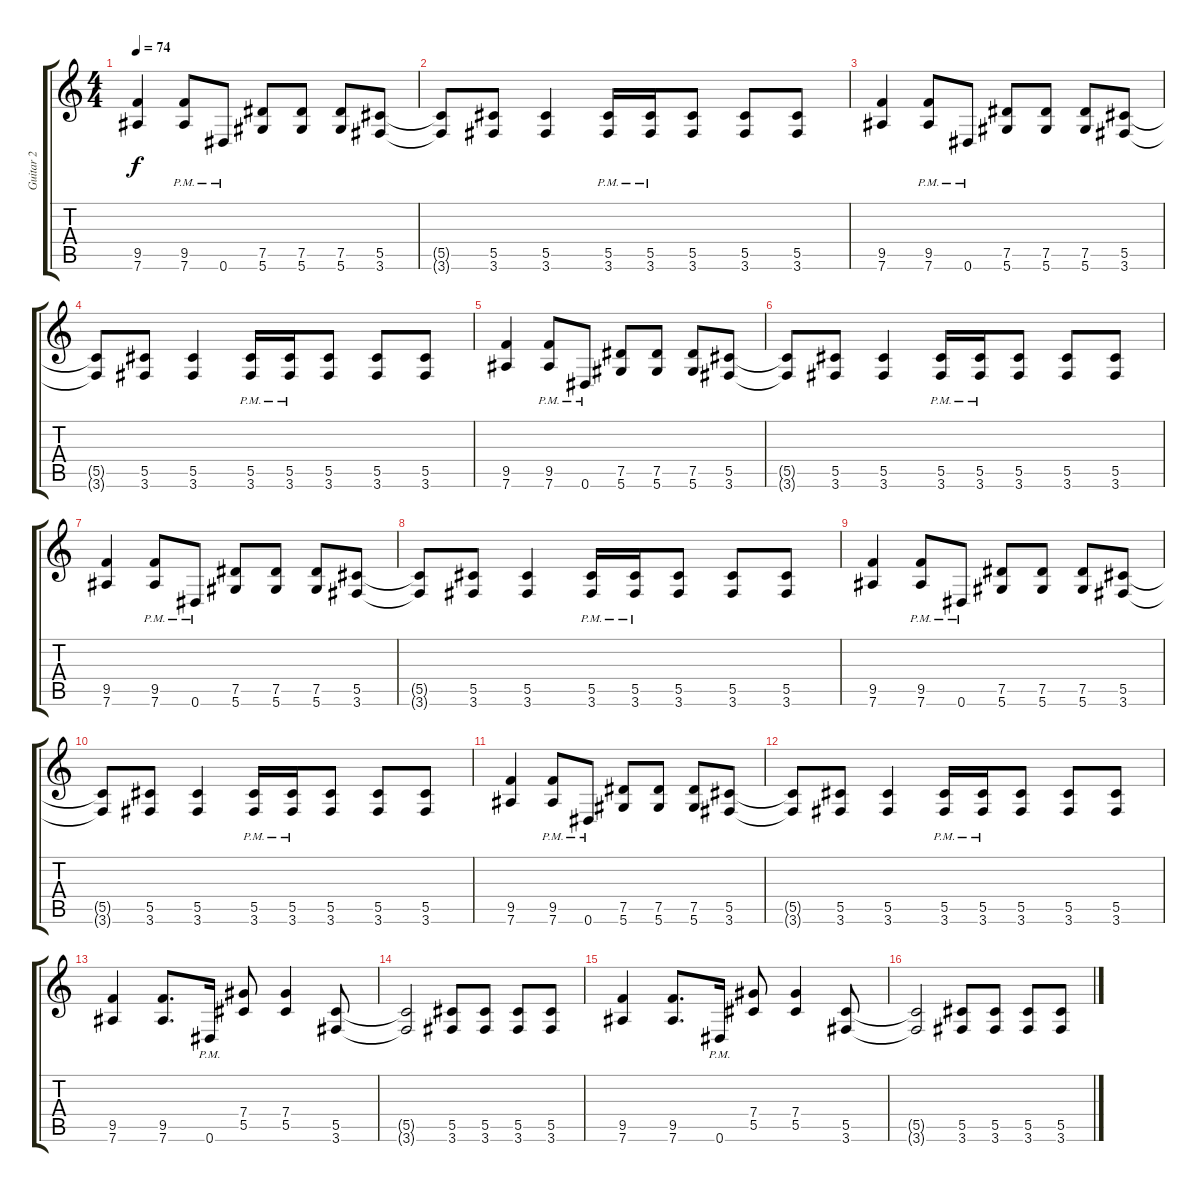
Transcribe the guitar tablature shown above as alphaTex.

\track ("Guitar 2" "Guitar 2") {instrument distortionguitar}
\staff {score tabs}
\tuning (Eb4 Bb3 Gb3 Db3 Ab2 Eb2) {hide}
\ts (4 4)
\tempo 74
\clef g2
\ks c
(9.5 7.6).4{dy f} (9.5 7.6{pm}).8 0.6{pm}.8 (7.5 5.6).8 (7.5 5.6).8 (7.5 5.6).8 (5.5 3.6).8 |
(5.5{t} 3.6{t}).8 (5.5 3.6).8 (5.5 3.6).4 (5.5{pm} 3.6).16 (5.5 3.6{pm}).16 (5.5 3.6).8 (5.5 3.6).8 (5.5 3.6).8 |
(9.5 7.6).4 (9.5 7.6{pm}).8 0.6{pm}.8 (7.5 5.6).8 (7.5 5.6).8 (7.5 5.6).8 (5.5 3.6).8 |
(5.5{t} 3.6{t}).8 (5.5 3.6).8 (5.5 3.6).4 (5.5{pm} 3.6).16 (5.5 3.6{pm}).16 (5.5 3.6).8 (5.5 3.6).8 (5.5 3.6).8 |
(9.5 7.6).4 (9.5 7.6{pm}).8 0.6{pm}.8 (7.5 5.6).8 (7.5 5.6).8 (7.5 5.6).8 (5.5 3.6).8 |
(5.5{t} 3.6{t}).8 (5.5 3.6).8 (5.5 3.6).4 (5.5{pm} 3.6).16 (5.5 3.6{pm}).16 (5.5 3.6).8 (5.5 3.6).8 (5.5 3.6).8 |
(9.5 7.6).4 (9.5 7.6{pm}).8 0.6{pm}.8 (7.5 5.6).8 (7.5 5.6).8 (7.5 5.6).8 (5.5 3.6).8 |
(5.5{t} 3.6{t}).8 (5.5 3.6).8 (5.5 3.6).4 (5.5{pm} 3.6).16 (5.5 3.6{pm}).16 (5.5 3.6).8 (5.5 3.6).8 (5.5 3.6).8 |
(9.5 7.6).4 (9.5 7.6{pm}).8 0.6{pm}.8 (7.5 5.6).8 (7.5 5.6).8 (7.5 5.6).8 (5.5 3.6).8 |
(5.5{t} 3.6{t}).8 (5.5 3.6).8 (5.5 3.6).4 (5.5{pm} 3.6).16 (5.5 3.6{pm}).16 (5.5 3.6).8 (5.5 3.6).8 (5.5 3.6).8 |
(9.5 7.6).4 (9.5 7.6{pm}).8 0.6{pm}.8 (7.5 5.6).8 (7.5 5.6).8 (7.5 5.6).8 (5.5 3.6).8 |
(5.5{t} 3.6{t}).8 (5.5 3.6).8 (5.5 3.6).4 (5.5{pm} 3.6).16 (5.5 3.6{pm}).16 (5.5 3.6).8 (5.5 3.6).8 (5.5 3.6).8 |
(9.5 7.6).4 (9.5 7.6).8{d} 0.6{pm}.16 (7.4 5.5).8 (7.4 5.5).4 (5.5 3.6).8 |
(5.5{t} 3.6{t}).2 (5.5 3.6).8 (5.5 3.6).8 (5.5 3.6).8 (5.5 3.6).8 |
(9.5 7.6).4 (9.5 7.6).8{d} 0.6{pm}.16 (7.4 5.5).8 (7.4 5.5).4 (5.5 3.6).8 |
(5.5{t} 3.6{t}).2 (5.5 3.6).8 (5.5 3.6).8 (5.5 3.6).8 (5.5 3.6).8
